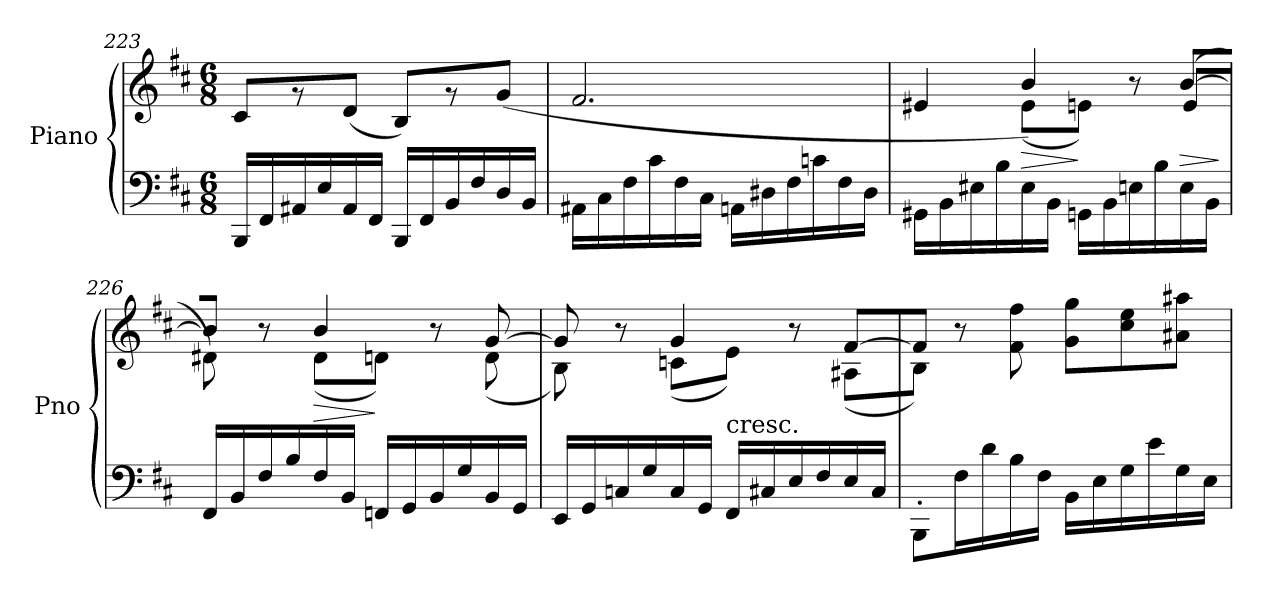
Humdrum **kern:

**kern	**kern	**dynam
*part1	*part1	*part1
*staff2	*staff1	*staff1/2
*I"Piano	*	*
*I'Pno	*	*
*clefF4	*clefG2	*
*k[f#c#]	*k[f#c#]	*
*D:	*D:	*
*M6/8	*M6/8	*
=223	=223	=223
*	*^	*
16BBB/LL	8ryy	8c#/L	.
16FF#/	.	.	.
16AA#X/	8rg	8ryy	.
16E/	.	.	.
16AA#/	8ryy	(8d/J	.
16FF#/JJ	.	.	.
16BBB/LL	8ryy	8B/L)	.
16FF#/	.	.	.
16BB/	8rg	8ryy	.
16F#/	.	.	.
16D/	8ryy	(8g/J	.
16BB/JJ	.	.	.
*	*v	*v	*
!!LO:LB:g=z
=224	=224	=224
16AA#X\LL	2.f#/	.
16C#\	.	.
16F#\	.	.
16c#\	.	.
16F#\	.	.
16C#\JJ	.	.
16AAn\LL	.	.
16D#X\	.	.
16F#\	.	.
16cn\	.	.
16F#\	.	.
16D#\JJ	.	.
=225	=225	=225
*	*^	*
16GG#X\LL	4e#X/	4ryy	.
16BB\	.	.	.
16E#X\	.	.	.
16B\	.	.	.
!	!	!	!LO:HP:b
16E#\	4b/)	(8e#\L	>
16BB\JJ	.	.	.
16GGn\LL	.	8en\J)	]
16BB\	.	.	.
16En\	8r	8ryy	.
16B\	.	.	.
!	!	!	!LO:HP:b
16E\	[8b/L	(8e\L	>
16BB\JJ	.	.	.
*	*v	*v	*
.	.	]
=226	=226	=226
*	*^	*
16FF#/LL	8b/J]	8d#X\J)	.
16BB/	.	.	.
16F#/	8r	8ryy	.
16B/	.	.	.
!	!	!	!LO:HP:b
16F#/	4b/	(8d#\L	>
16BB/JJ	.	.	.
16FFn/LL	.	8dn\J)	]
16GG/	.	.	.
16BB/	8r	8ryy	.
16G/	.	.	.
16BB/	[8g/	(8d\	.
16GG/JJ	.	.	.
!!LO:LB:g=z	!!
=227	=227	=227	=227
16EE/LL	8g/]	8B\)	.
16GG/	.	.	.
16Cn/	8r	8ryy	.
16G/	.	.	.
16C/	4g/	(8cn\L	.
16GG/JJ	.	.	.
!LO:TX:a:t=cresc.	!	!	!
16FF#/LL	.	8e\J)	.
16C#X/	.	.	.
16E/	8r	8ryy	.
16F#/	.	.	.
16E/	[8f#/L	(8A#X\L	.
16C#/JJ	.	.	.
=228	=228	=228	=228
8BBB'/L	8f#/J]	8B\J)	.
16F#\L	8r	2ryy	.
16d\	.	.	.
16B\	8f#\ 8ff#\	.	.
16F#\JJ	.	.	.
16BB\LL	8g\ 8gg\L	.	.
16E\	.	.	.
16G\	8cc#\ 8ee\	.	.
16e\	.	.	.
16G\	8a#X\ 8aa#X\J	8ryy	.
16E\JJ	.	.	.
*	*v	*v	*
=	=	=
*-	*-	*-
